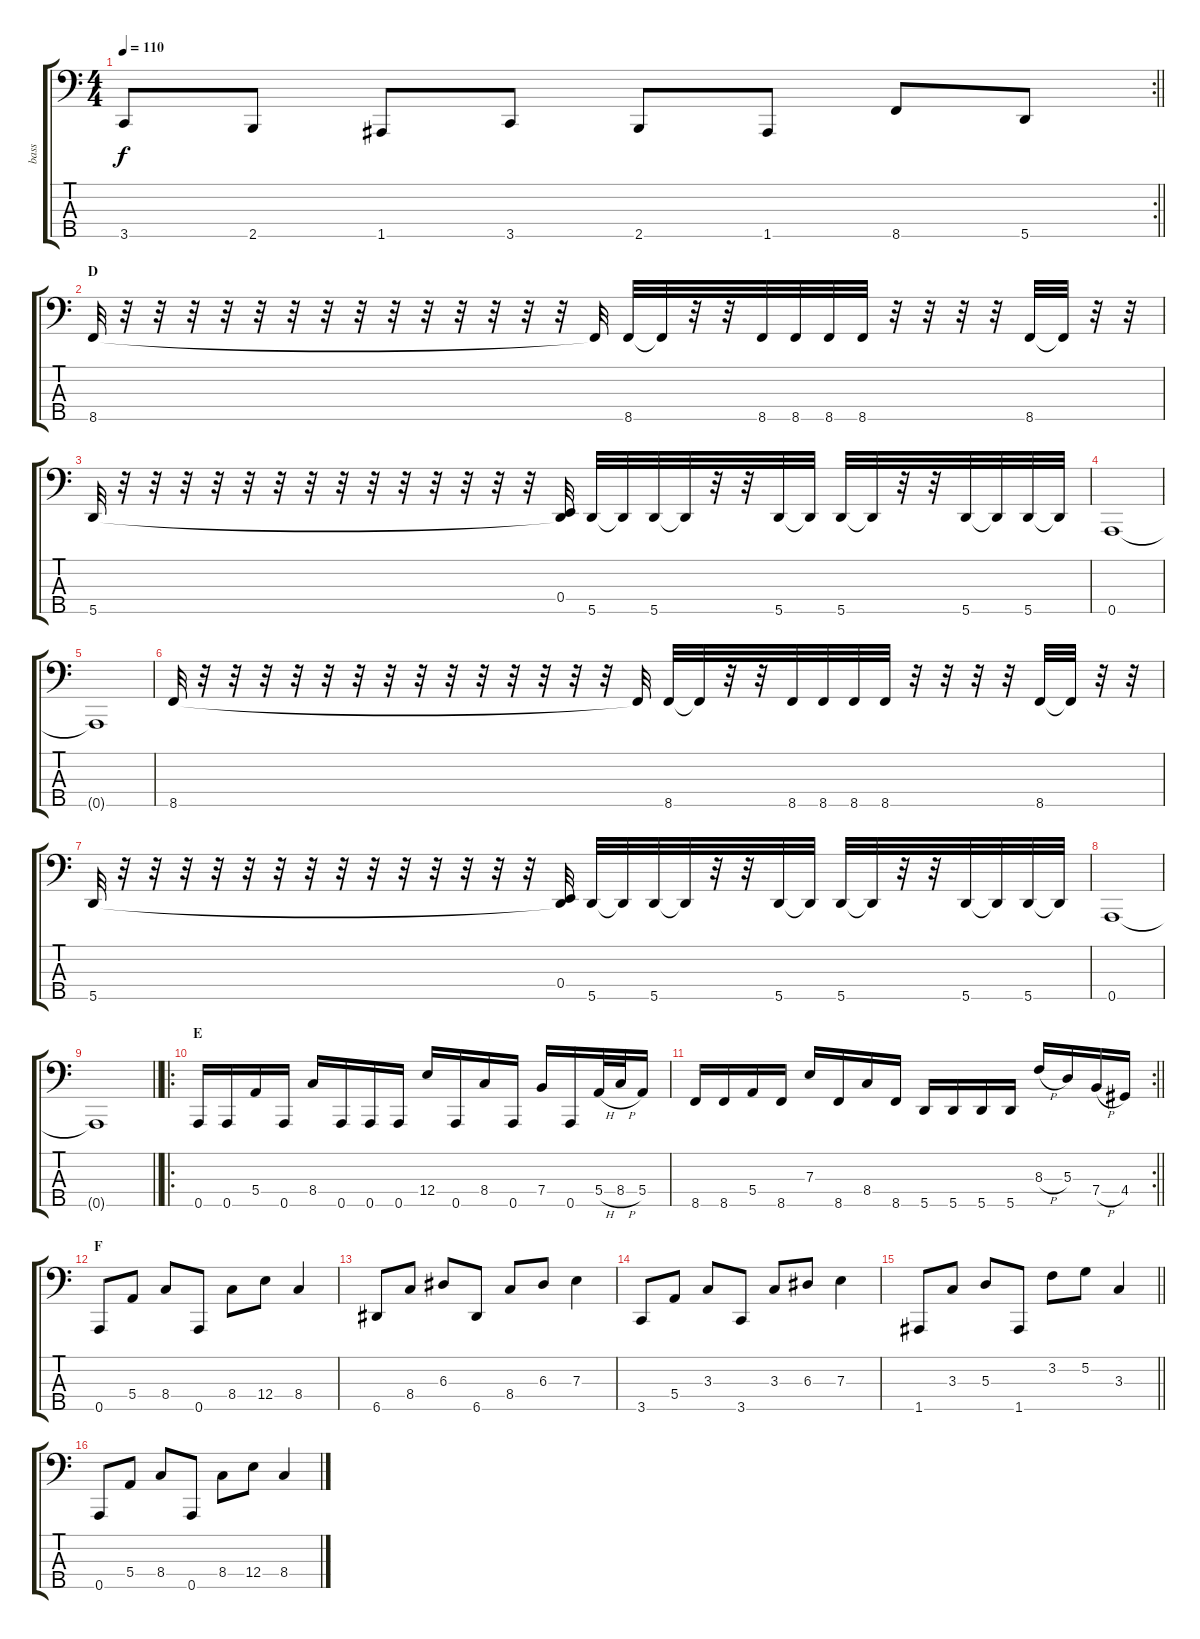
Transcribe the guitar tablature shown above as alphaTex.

\track ("bass" "bass") {instrument electricbassfinger}
\staff {score tabs}
\tuning (Gb2 D2 A1 E1 A0) {hide}
\rc 2
\ts (4 4)
\tempo 110
\clef f4
\barLineRight lightlight
\ks c
3.5.8{dy f} 2.5.8 1.5.8 3.5.8 2.5.8 1.5.8 8.5.8 5.5.8 |
\section ("" "D")
8.5.32 r.32 r.32 r.32 r.32 r.32 r.32 r.32 r.32 r.32 r.32 r.32 r.32 r.32 r.32 8.5{t}.32 8.5.32 8.5{t}.32 r.32 r.32 8.5.32 8.5.32 8.5.32 8.5.32 r.32 r.32 r.32 r.32 8.5.32 8.5{t}.32 r.32 r.32 |
5.5.32 r.32 r.32 r.32 r.32 r.32 r.32 r.32 r.32 r.32 r.32 r.32 r.32 r.32 r.32 (0.4 5.5{t}).32 5.5.32 5.5{t}.32 5.5.32 5.5{t}.32 r.32 r.32 5.5.32 5.5{t}.32 5.5.32 5.5{t}.32 r.32 r.32 5.5.32 5.5{t}.32 5.5.32 5.5{t}.32 |
0.5.1 |
0.5{t}.1 |
8.5.32 r.32 r.32 r.32 r.32 r.32 r.32 r.32 r.32 r.32 r.32 r.32 r.32 r.32 r.32 8.5{t}.32 8.5.32 8.5{t}.32 r.32 r.32 8.5.32 8.5.32 8.5.32 8.5.32 r.32 r.32 r.32 r.32 8.5.32 8.5{t}.32 r.32 r.32 |
5.5.32 r.32 r.32 r.32 r.32 r.32 r.32 r.32 r.32 r.32 r.32 r.32 r.32 r.32 r.32 (0.4 5.5{t}).32 5.5.32 5.5{t}.32 5.5.32 5.5{t}.32 r.32 r.32 5.5.32 5.5{t}.32 5.5.32 5.5{t}.32 r.32 r.32 5.5.32 5.5{t}.32 5.5.32 5.5{t}.32 |
0.5.1 |
\barLineRight lightlight
0.5{t}.1 |
\ro
\section ("" "E")
0.5.16 0.5.16 5.4.16 0.5.16 8.4.16 0.5.16 0.5.16 0.5.16 12.4.16 0.5.16 8.4.16 0.5.16 7.4.16 0.5.16 5.4{h}.32 8.4{h}.32 5.4.16 |
\rc 2
\barLineRight lightlight
8.5.16 8.5.16 5.4.16 8.5.16 7.3.16 8.5.16 8.4.16 8.5.16 5.5.16 5.5.16 5.5.16 5.5.16 8.3{h}.16 5.3.16 7.4{h}.16 4.4.16 |
\section ("" "F")
0.5.8 5.4.8 8.4.8 0.5.8 8.4.8 12.4.8 8.4.4 |
6.5.8 8.4.8 6.3.8 6.5.8 8.4.8 6.3.8 7.3.4 |
3.5.8 5.4.8 3.3.8 3.5.8 3.3.8 6.3.8 7.3.4 |
\barLineRight lightlight
1.5.8 3.3.8 5.3.8 1.5.8 3.2.8 5.2.8 3.3.4 |
0.5.8 5.4.8 8.4.8 0.5.8 8.4.8 12.4.8 8.4.4
